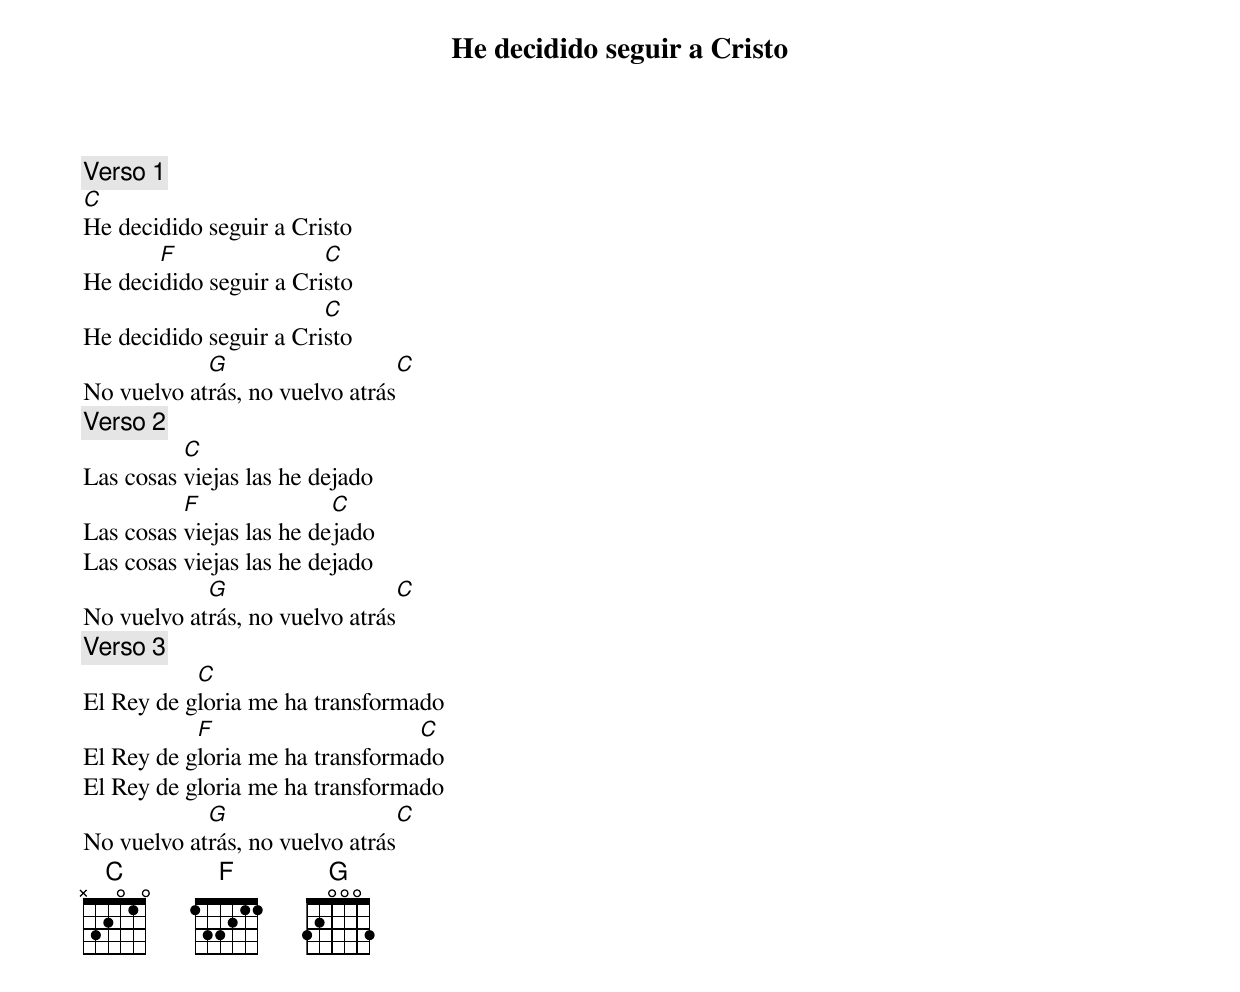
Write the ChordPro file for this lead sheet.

{title: He decidido seguir a Cristo}
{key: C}
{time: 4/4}
{comment: Verso 1}
[C]He decidido seguir a Cristo
He deci[F]dido seguir a Cri[C]sto
He decidido seguir a Cri[C]sto
No vuelvo at[G]rás, no vuelvo atrás[C]
{comment: Verso 2}
Las cosas [C]viejas las he dejado
Las cosas [F]viejas las he de[C]jado
Las cosas viejas las he dejado
No vuelvo at[G]rás, no vuelvo atrás[C]
{comment: Verso 3}
El Rey de g[C]loria me ha transformado
El Rey de g[F]loria me ha transforma[C]do
El Rey de gloria me ha transformado
No vuelvo at[G]rás, no vuelvo atrás[C]
